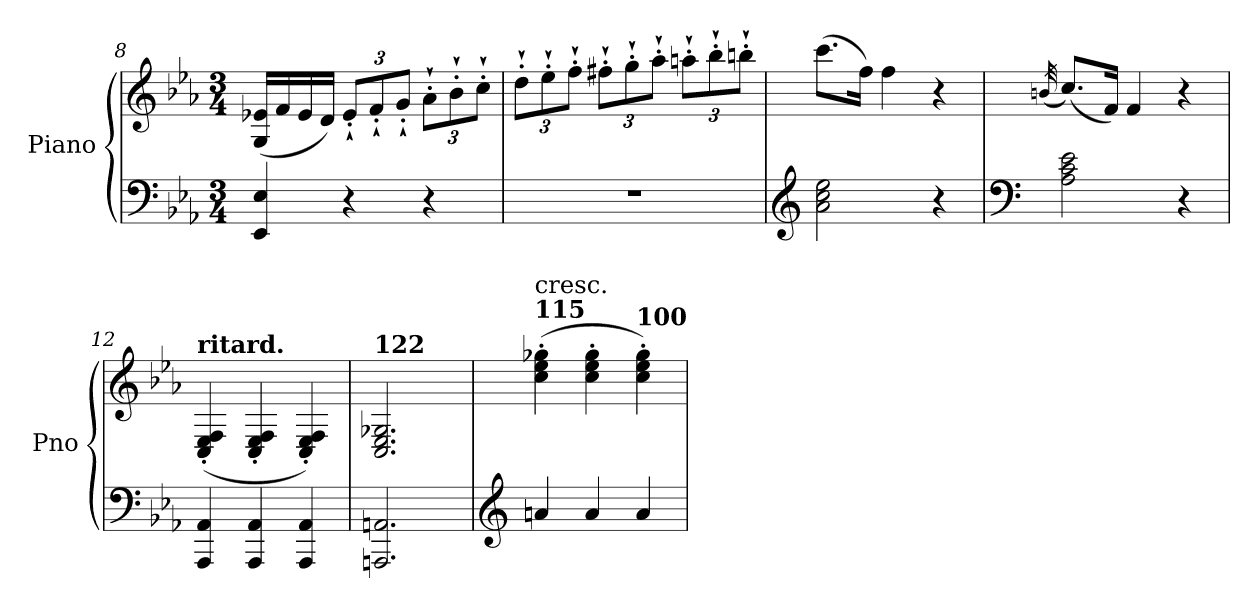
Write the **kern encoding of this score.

**kern	**kern
*part1	*part1
*staff2	*staff1
*I"Piano	*
*I'Pno	*
!!LO:LB:g=z
*clefF4	*clefG2
*k[b-e-a-]	*k[b-e-a-]
*E-:	*E-:
*M3/4	*M3/4
=8	=8
4EE-/ 4E-/	(<16G/ 16e-X/LL
.	16f/
.	16e-/
.	16d/JJ)
*	*Xbrackettup
4r	12e-'`/L
.	12f'`/
.	12g'`/J
4r	12a-'`\L
.	12b-'`\
.	12cc'`\J
=9	=9
2.r	12dd'`\L
.	12ee-'`\
.	12ff'`\J
.	12ff#X'`\L
.	12gg'`\
.	12aa-'`\J
.	12aan'`\L
.	12bb-'`\
.	12bbn'`\J
=10	=10
*clefG2	*
2a-\ 2cc\ 2ee-\	(>8.ccc\L
.	16ff\Jk)
.	4ff\
4r	4r
=11	=11
*clefF4	*
.	(<32qbn/
2A-\ 2c\ 2e-\	(<8.cc/L)
.	16f/Jk)
.	4f/
4r	4r
=12	=12
!	!LO:TX:a:B:t=ritard.
4AAA-/ 4AA-/	(<4C/' 4E-/' 4F/'
4AAA-/ 4AA-/	4C/' 4E-/' 4F/'
4AAA-/ 4AA-/	4C/' 4E-/' 4F/')
=13	=13
!	!LO:TX:a:B:t=122
2.AAAn/ 2.AAn/	2.C/ 2.E-/ 2.G-X/
!!LO:LB:g=z
=14	=14
*clefG2	*
!	!LO:TX:a:B:t=115
!	!LO:TX:a:t=cresc.
4an/	(>4cc\' 4ee-\' 4gg-X\'
4a/	4cc\' 4ee-\' 4gg-\'
!	!LO:TX:a:B:t=100
4a/	4cc\' 4ee-\' 4gg-\')
=	=
*-	*-
